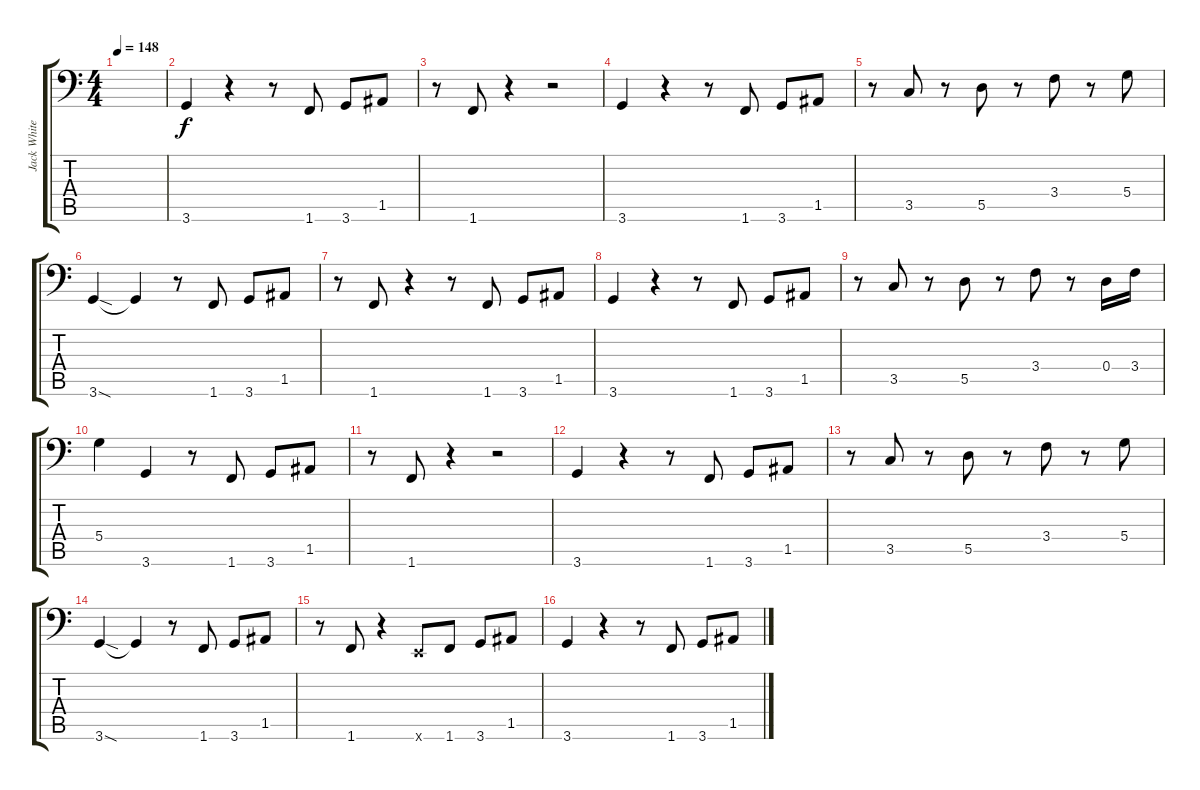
\track ("Jack White Octaver Low" "Jack White") {instrument distortionguitar}
\staff {score tabs}
\tuning (E3 B2 G2 D2 A1 E1) {hide}
\ts (4 4)
\tempo 148
\clef f4
\ks c
|
3.6.4 r.4 r.8 1.6.8 3.6.8 1.5.8 |
r.8 1.6.8 r.4 r.2 |
3.6.4 r.4 r.8 1.6.8 3.6.8 1.5.8 |
r.8 3.5.8 r.8 5.5.8 r.8 3.4.8 r.8 5.4.8 |
3.6{sod}.4 3.6{t}.4 r.8 1.6.8 3.6.8 1.5.8 |
r.8 1.6.8 r.4 r.8 1.6.8 3.6.8 1.5.8 |
3.6.4 r.4 r.8 1.6.8 3.6.8 1.5.8 |
r.8 3.5.8 r.8 5.5.8 r.8 3.4.8 r.8 0.4.16 3.4.16 |
5.4.4 3.6.4 r.8 1.6.8 3.6.8 1.5.8 |
r.8 1.6.8 r.4 r.2 |
3.6.4 r.4 r.8 1.6.8 3.6.8 1.5.8 |
r.8 3.5.8 r.8 5.5.8 r.8 3.4.8 r.8 5.4.8 |
3.6{sod}.4 3.6{t}.4 r.8 1.6.8 3.6.8 1.5.8 |
r.8 1.6.8 r.4 0.6{x}.8 1.6.8 3.6.8 1.5.8 |
3.6.4 r.4 r.8 1.6.8 3.6.8 1.5.8
